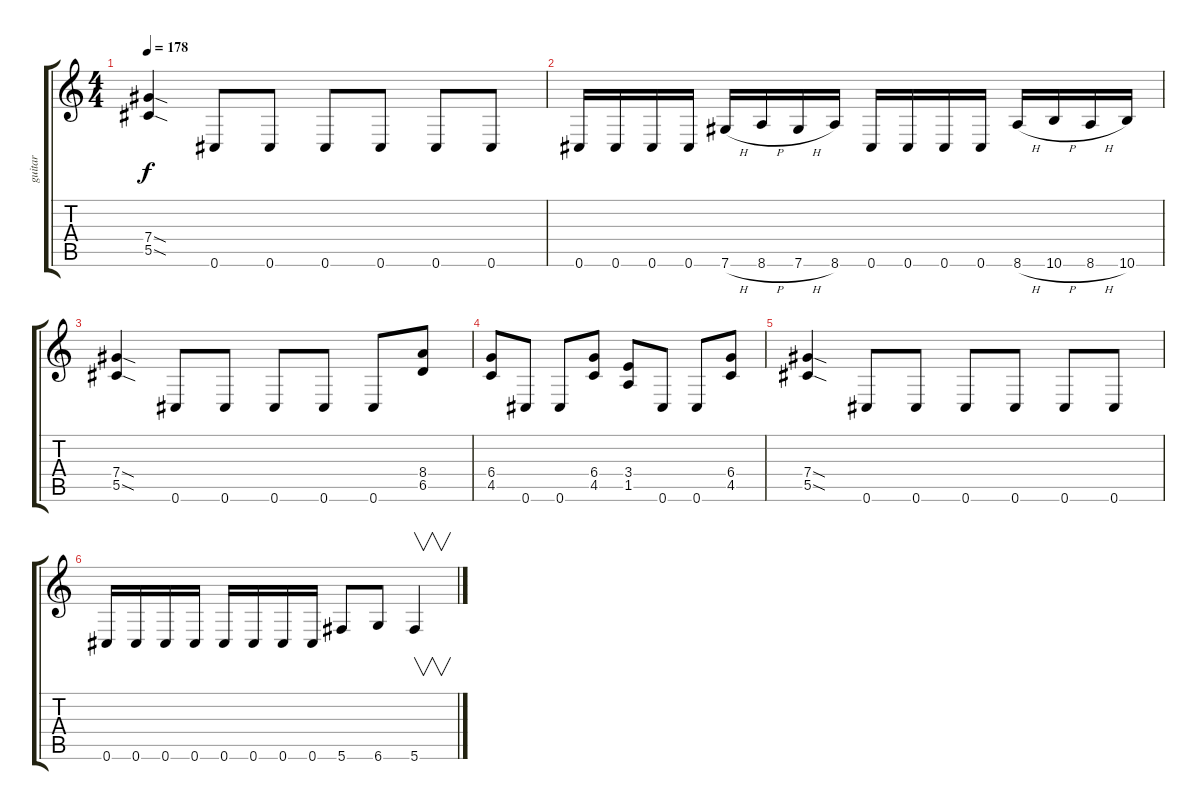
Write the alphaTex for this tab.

\track ("guitar" "guitar") {instrument distortionguitar}
\staff {score tabs}
\tuning (Eb4 Bb3 Gb3 Db3 Ab2 Db2) {hide}
\ts (4 4)
\tempo 178
\clef g2
\ks c
(7.4{sod} 5.5{sod}).4{dy f} 0.6.8 0.6.8 0.6.8 0.6.8 0.6.8 0.6.8 |
0.6.16 0.6.16 0.6.16 0.6.16 7.6{h}.16 8.6{h}.16 7.6{h}.16 8.6.16 0.6.16 0.6.16 0.6.16 0.6.16 8.6{h}.16 10.6{h}.16 8.6{h}.16 10.6.16 |
(7.4{sod} 5.5{sod}).4 0.6.8 0.6.8 0.6.8 0.6.8 0.6.8 (8.4 6.5).8 |
(6.4 4.5).8 0.6.8 0.6.8 (6.4 4.5).8 (3.4 1.5).8 0.6.8 0.6.8 (6.4 4.5).8 |
(7.4{sod} 5.5{sod}).4 0.6.8 0.6.8 0.6.8 0.6.8 0.6.8 0.6.8 |
0.6.16{txt ""} 0.6.16 0.6.16 0.6.16 0.6.16 0.6.16 0.6.16 0.6.16 5.6.8 6.6.8 5.6.4{v}
